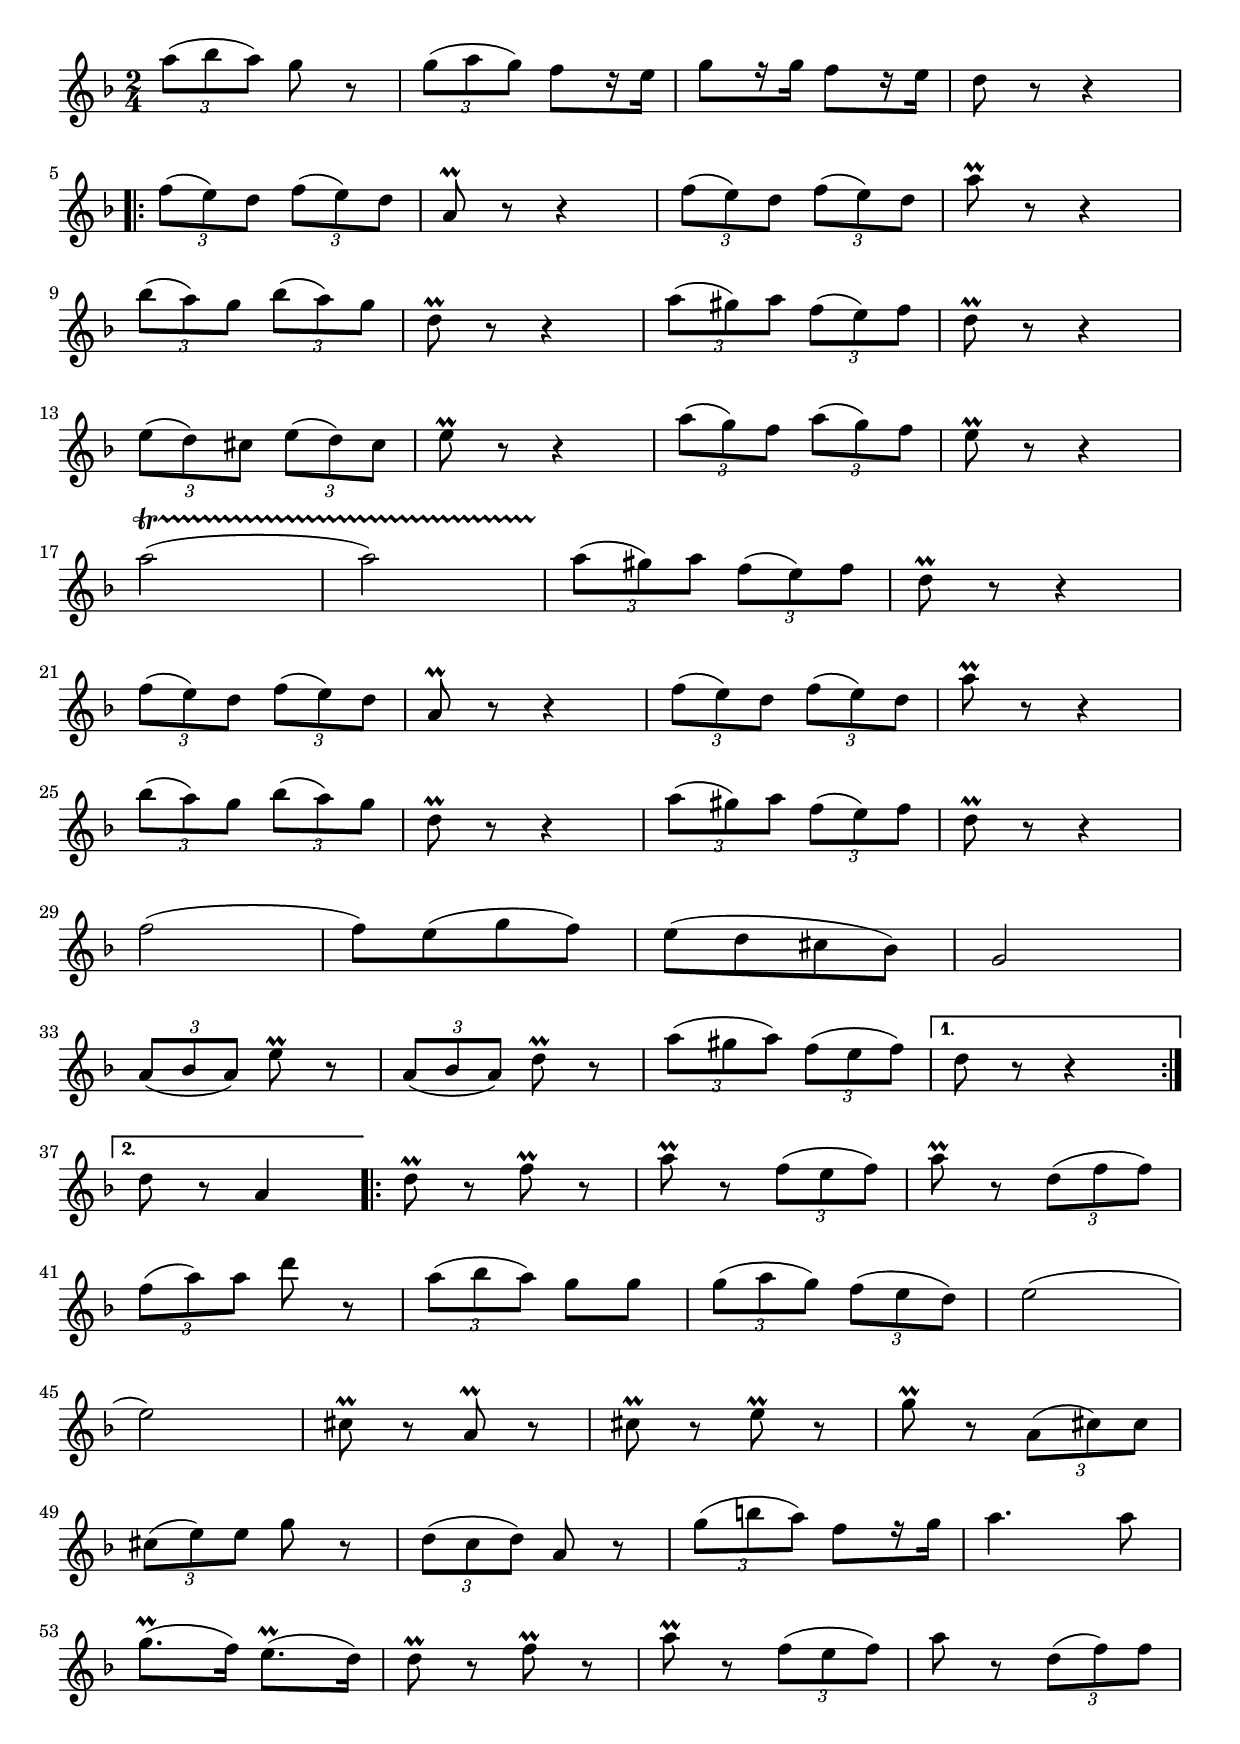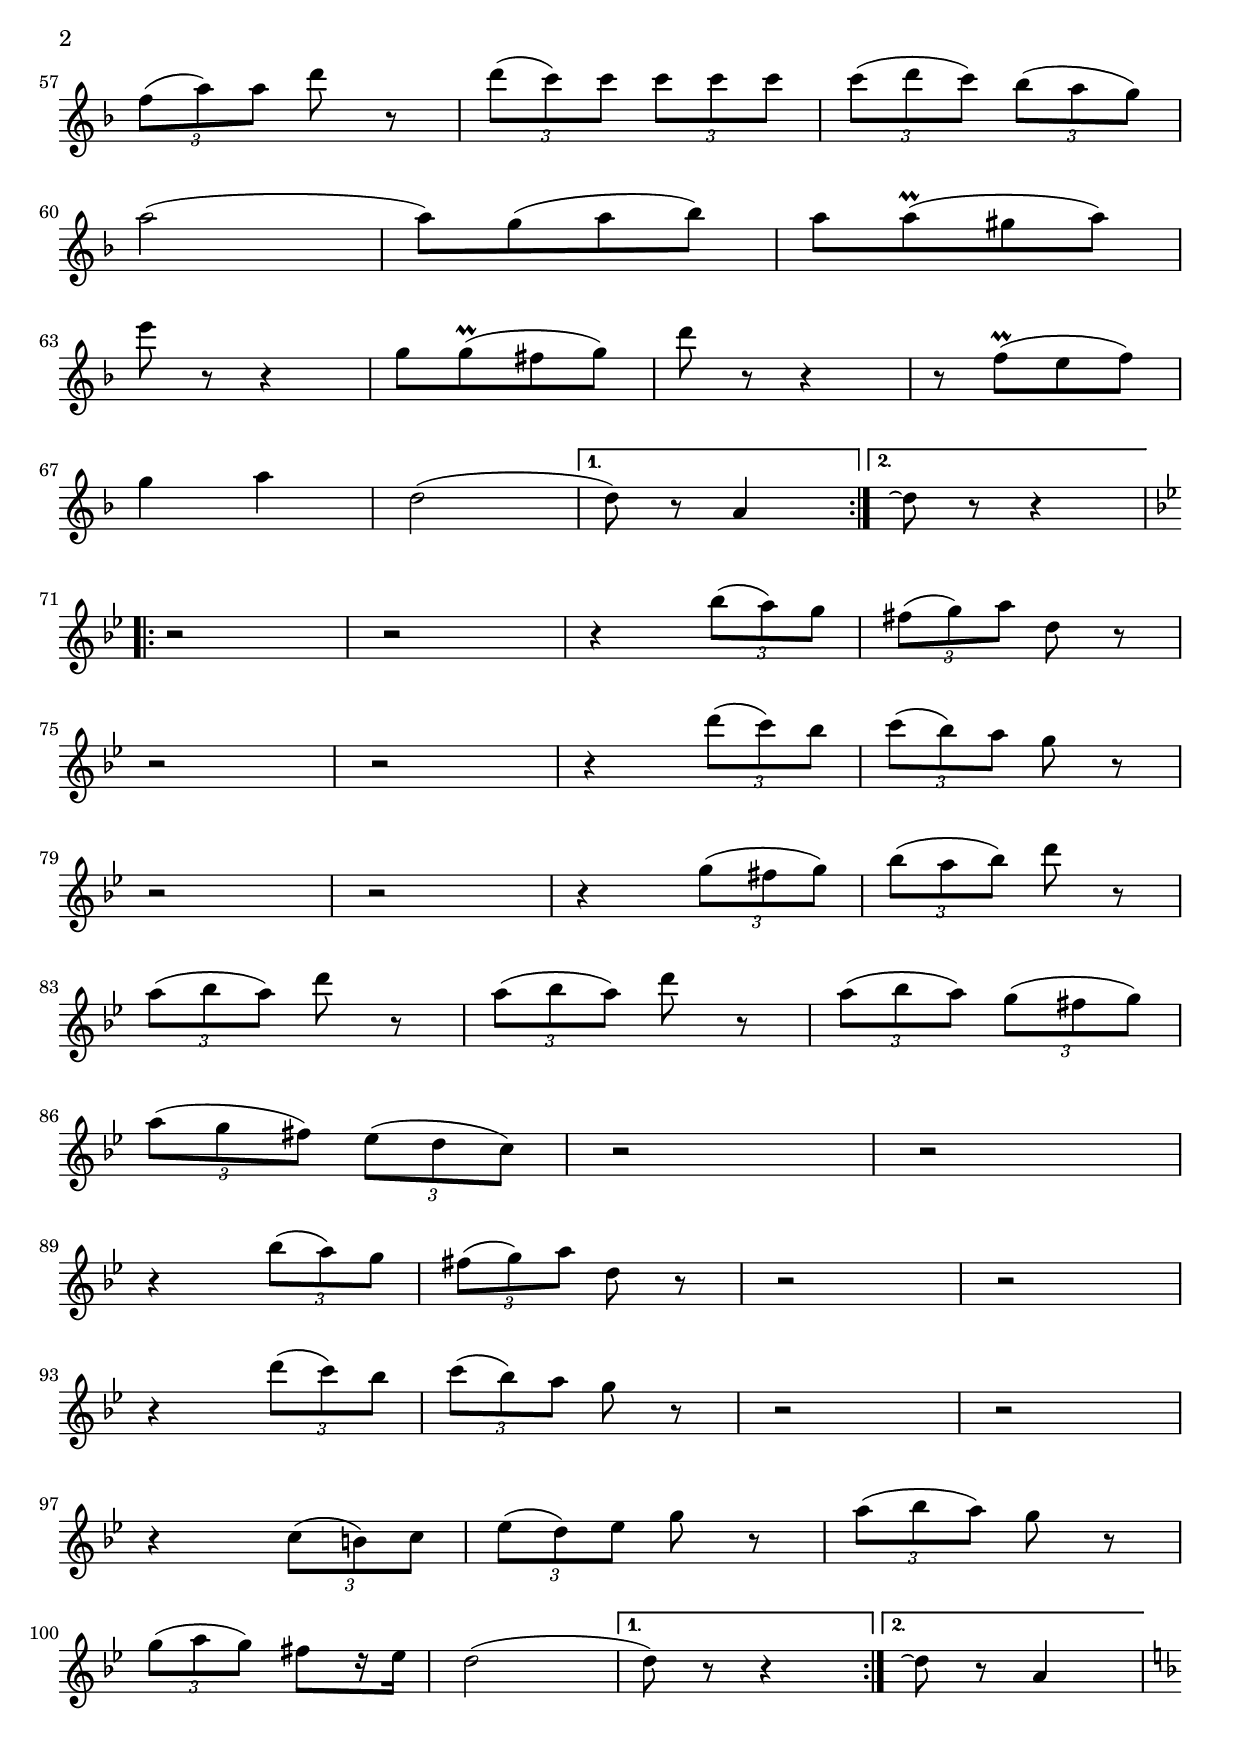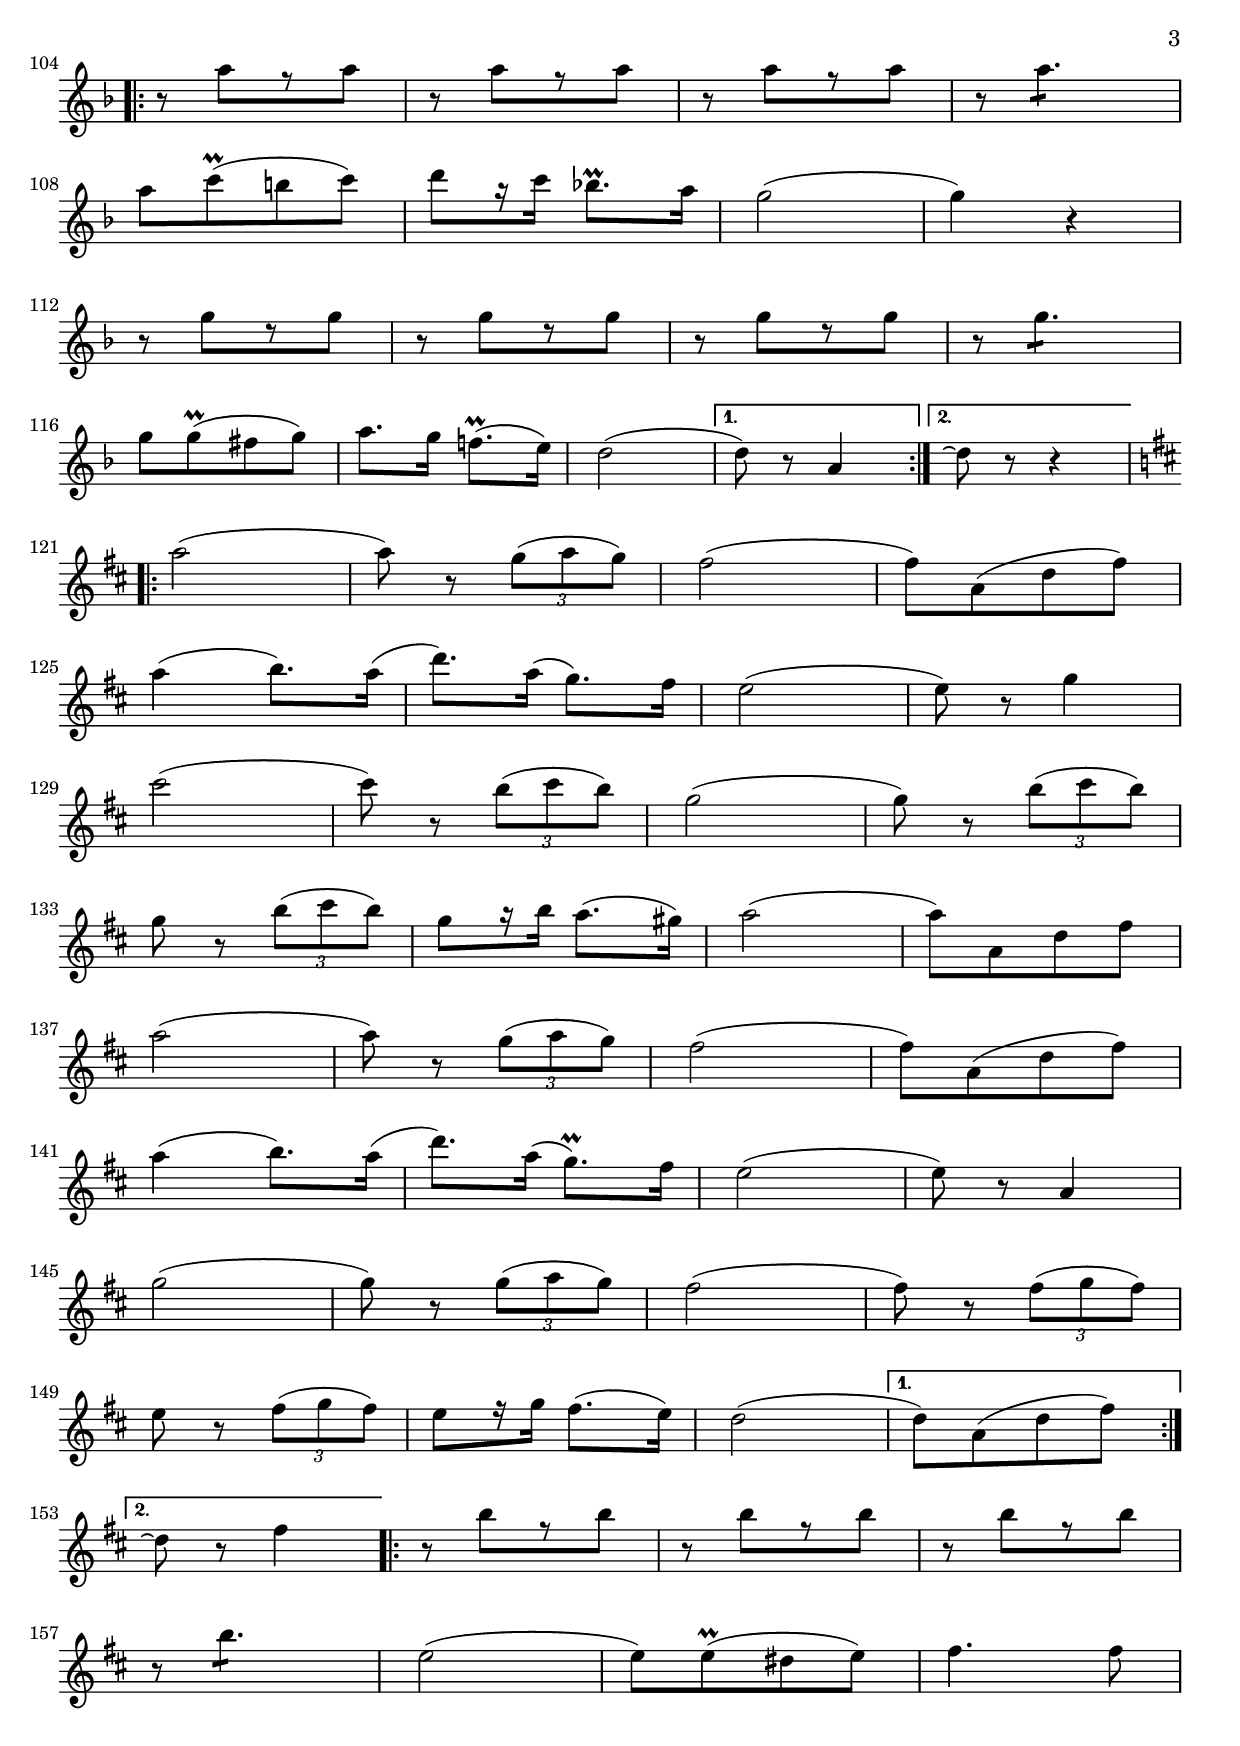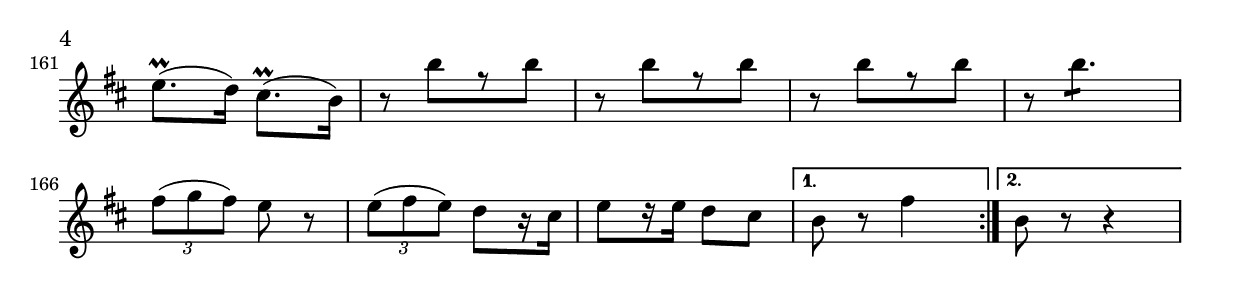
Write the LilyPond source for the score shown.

\version "2.22.2"

\include "helpers.ly"

%{
\header {
  title = "Danube Horo"
  composer = "Diko Iliev"
  instrument = \markup {Clarient E\flat}
}
%}

clarinetEFlatA = {
  \key f \major
    
  | \trl {a''8( bes a)} g r
  | \trl {g( a g)} f[ r16 e]
  | g8[ r16 g16] f8[ r16 e16]
  | d8 r8 r4 \break

  \repeat volta 2 {
    
    | \trl {f8( e) d} \trl {f( e) d}
    | a\prall r8 r4
    | \trl {f'8( e) d} \trl {f( e) d}
    | a'\prall r8 r4 \break
    
    | \trl {bes8( a) g} \trl {bes( a) g}
    | d\prall r8 r4
    | \trl {a'8( gis) a} \trl {f( e) f}
    | d\prall r8 r4 \break
    
    | \trl {e8( d) cis} \trl {e( d) cis}
    | e\prall r8 r4
    | \trl {a8( g) f} \trl {a( g) f}
    | e\prall r8 r4 \break
    
    | a2 \startTrillSpan ( a2)
    | \trl {a8 \stopTrillSpan ( gis) a} \trl {f( e) f}
    | d\prall r8 r4 \break
    
    | \trl {f8( e) d} \trl {f( e) d}
    | a\prall r8 r4
    | \trl {f'8( e) d} \trl {f( e) d}
    | a'\prall r8 r4 \break
    
    | \trl {bes8( a) g} \trl {bes( a) g}
    | d\prall r8 r4
    | \trl {a'8( gis) a} \trl {f( e) f}
    | d\prall r8 r4 \break
    
    % \key bes \major % print mistake?
    | f2( f8)[ e( g f)]
    | e[( d cis bes)] g2 \break
    
    | \trl {a8( bes a)} e'\prall r
    | \trl {a,( bes a)} d\prall r
    | \trl {a'( gis a)} \trl {f( e f)}
  }
  \alternative {
    % page 110
    { d r r4 \break }
    { d8 r a4 }
  }
} % A part

clarinetEFlatB = {
  % page 111
  \repeat volta 2 {
    | d8\prall r f\prall r
    | a\prall r \trl {f( e f)}
    | a\prall r \trl {d,( f f)} \break
    
    | \trl {f( a) a} d r
    | \trl {a( bes a)} g[ g]
    | \trl {g( a g)} \trl {f( e d)}
    | e2( \break
    
    | e2)
    | cis8\prall r a\prall r
    | cis8\prall r e\prall r
    | g\prall r \trl {a,( cis) cis} \break
    
    | \trl {cis( e) e} g r
    | \trl {d( c d)} a r
    | \trl {g'( b a)} f8[ r16 g16]
    | a4. a8 \break
    
    | g8.\prall[( f16)] e8.\prall[( d16)]
    | d8\prall r f\prall r
    | a\prall r \trl {f( e f)}
    | a r \trl {d,( f) f} \break
    
    | \trl {f( a) a} d r
    | \trl {d( c) c} \trl {c c c}
    | \trl {c( d c)} \trl {bes( a g)} \break
    
    | a2( a8)[ g( a bes)] | a[ a\prall( gis a)] \break
    
    | e' r r4 | g,8[ g\prall( fis g)] | d' r r4 | r8 f,\prall[( e f)] \break
    
    | g4 a | d,2(
    
  }
  \alternative {
    % page 119
    { d8) r a4 }
    { d8 \repeatTie r r4 }
  }
  
  \break
} % B part

clarinetEFlatC = {
  % page 120
  \key bes \major
  \repeat volta 2 {
    | r2 | r2 | r4 \trl {bes'8[( a) g]} | \trl {fis[( g) a]} d, r \break
    
    | r2 | r2 | r4 \trl {d'8[( c) bes]} | \trl {c[( bes) a]} g r \break
    
    | r2 | r2 | r4 \trl {g8[( fis g)]} | \trl {bes[( a bes)]} d r \break
    
    | \trl {a8( bes a)} d r
    | \trl {a( bes a)} d r
    | \trl {a( bes a)} \trl {g( fis g)} \break
    
    | \trl {a( g fis)} \trl {ees( d c)} | r2 | r2 \break
    
    | r4 \trl {bes'8( a) g} | \trl {fis( g) a} d, r8 | r2 | r2 \break
    
    | r4 \trl {d'8( c) bes} | \trl {c( bes) a} g r8 | r2 | r2 \break
    
    | r4 \trl {c,8( b) c} | \trl {ees( d) ees} g r8 | \trl {a( bes a)} g r \break
    
    | \trl {g( a g)} fis[ r16 ees16] | d2(
  }
  \alternative {
    % page 128
    { d8) r r4 }
    { d8 \repeatTie r a4}
  }
  
  \break
} % C part

clarinetEFlatD = {
  % page 129
  \key f \major
  \repeat volta 2 {
    | \repeat unfold 3 {r8 a'[ r8 a]} | r8 a4.:8 \break
    
    | a8[ c\prall( b c)] | d[ r16 c] bes!8.\prall[ a16] | g2( | g4) r \break
    
    | \repeat unfold 3 {r8 g[ r8 g]} | r8 g4.:8 \break
    
    | g8[ g\prall( fis g)] | a8.[ g16] f!8.\prall[( e16)] | d2(
  }
  \alternative {
    % page 132
    { d8) r a4}
    { d8 \repeatTie r r4 }
  }
  
  \break  
} % D part

clarinetEFlatE = {
  % page 133
  \key d \major
  \repeat volta 2 {
    | a'2( | a8) r \trl {g( a g)} | fis2( | fis8)[ a,( d fis)] \break
    
    | a4( b8.)[ a16]( | d8.)[ a16]( g8.)[ fis16] | e2( | e8) r g4 \break
    
    | cis2( | cis8) r \trl {b( cis b)} | g2( | g8) r \trl {b( cis b)} \break
    
    | g8 r \trl {b( cis b)} | g[ r16 b] a8.[( gis16)] | a2( | a8)[ a, d fis] \break
    
    | a2( | a8) r \trl {g( a g)} | fis2( | fis8)[ a,( d fis)] \break
    
    | a4( b8.)[ a16]( | d8.)[ a16]( g8.\prall)[ fis16] | e2( | e8) r a,4 \break
    
    | g'2( | g8) r \trl {g( a g)} | fis2( | fis8) r \trl {fis( g fis)} \break
    
    | e8 r \trl {fis( g fis)} | e[ r16 g] fis8.([ e16)] | d2(
  }
  \alternative {
    % page 140
    { d8)[ a( d fis)] \break }
    { d8 \repeatTie r fis4 }
  }
} % E part

clarinetEFlatF = {
  \repeat volta 2 {
    | \repeat unfold 3 { r8 b[ r b] } \break
    
    | r8 b4.:8 | e,2( | e8)[ e(\prall dis e)] | fis4. fis8 \break
    
    | e8.\prall([ d16)] cis8.\prall([ b16)] | \repeat unfold 3 {r8 b'[r b] } | r8 b4.:8 \break
    
    | \trl {fis8( g fis)} e r | \trl {e( fis e)} d[ r16 cis] | e8[ r16 e] d8[ cis]
  }
  \alternative {
    { b8 r fis'4 }
    { b,8 r r4 }
  }
} % F part

clarinetEFlatNotes = {
  \clef treble
  \time 2/4
  \relative {
    \clarinetEFlatA
    \clarinetEFlatB
    \clarinetEFlatC
    \clarinetEFlatD
    \clarinetEFlatE
    \clarinetEFlatF
  }
}

\score {
  \new Staff \clarinetEFlatNotes
  \layout {
    indent = #0
  }
  \midi {
  }
}
